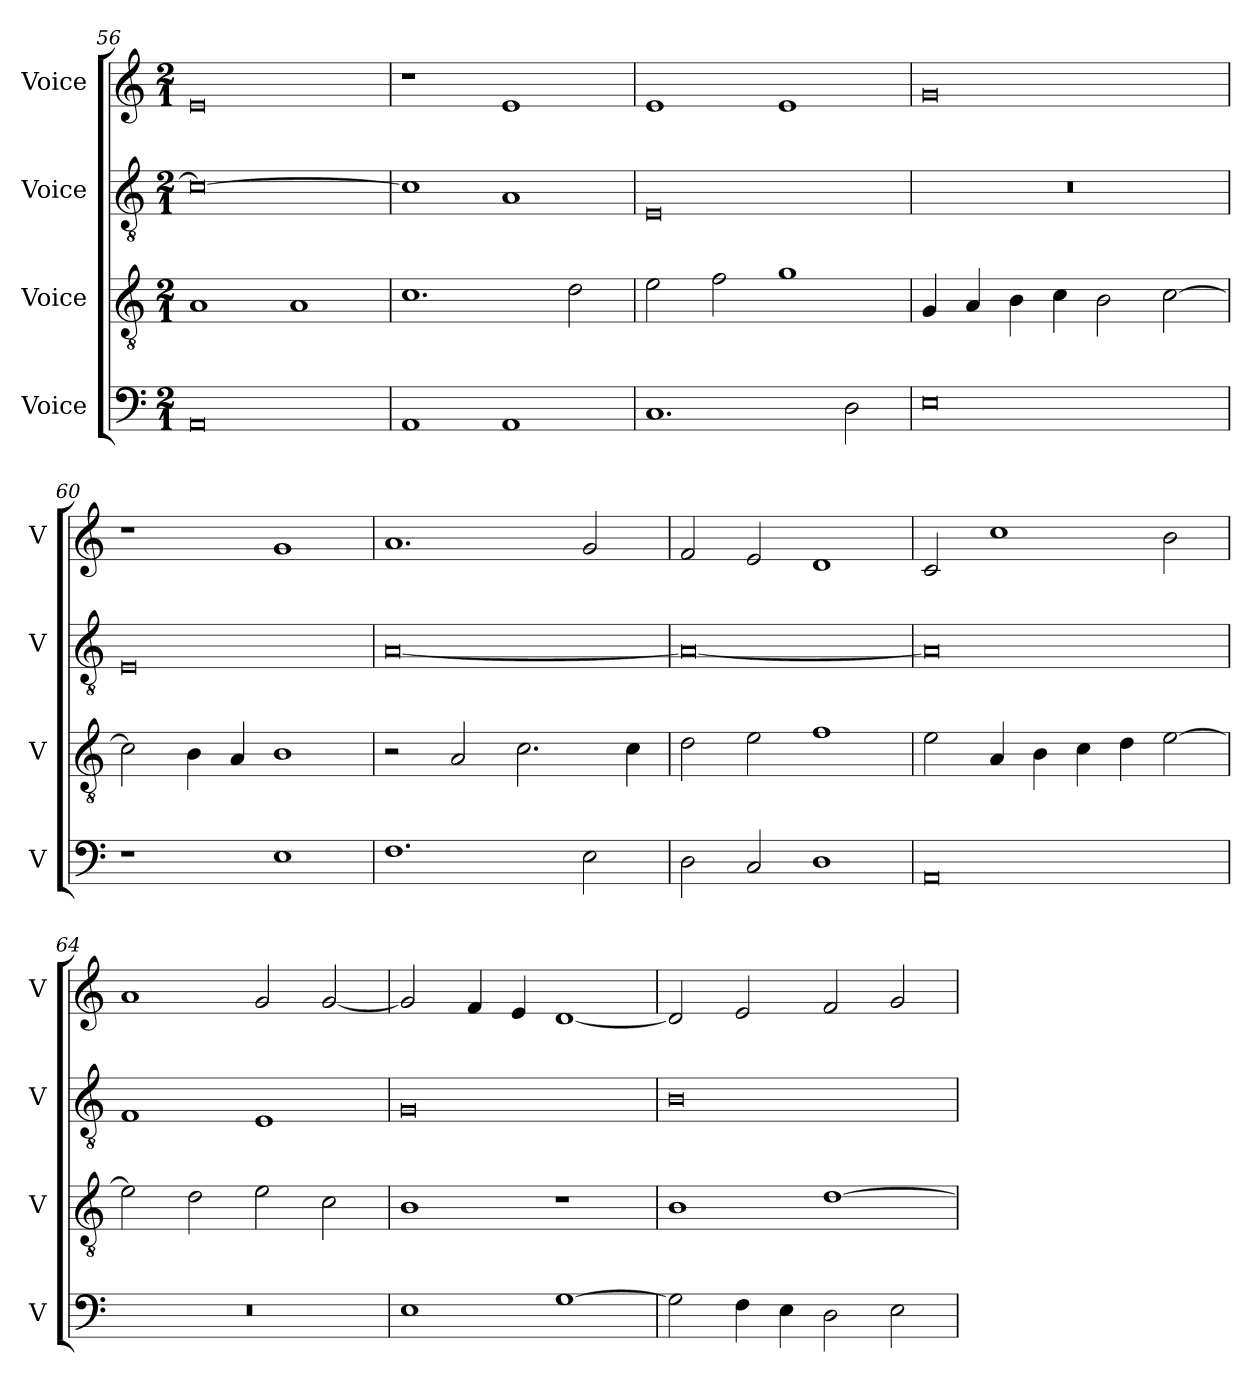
**kern	**kern	**kern	**kern
*part4	*part3	*part2	*part1
*staff4	*staff3	*staff2	*staff1
*I"Voice	*I"Voice	*I"Voice	*I"Voice
*I'V	*I'V	*I'V	*I'V
*clefF4	*clefGv2	*clefGv2	*clefG2
*k[]	*k[]	*k[]	*k[]
*M2/1	*M2/1	*M2/1	*M2/1
=56	=56	=56	=56
0AA	1A	0c_	0e
.	1A	.	.
=57	=57	=57	=57
1AA	1.c	1c]	1r
1AA	.	1A	1e
.	2d\	.	.
!!LO:LB:g=z
=58	=58	=58	=58
1.C	2e\	0E	1e
.	2f\	.	.
.	1g	.	1e
2D\	.	.	.
=59	=59	=59	=59
0E	4G/	0r	0g
.	4A/	.	.
.	4B\	.	.
.	4c\	.	.
.	2B\	.	.
.	[2c\	.	.
=60	=60	=60	=60
1r	2c\]	0E	1r
.	4B\	.	.
.	4A/	.	.
1E	1B	.	1g
=61	=61	=61	=61
1.F	2r	[0A	1.a
.	2A/	.	.
.	2.c\	.	.
2E\	.	.	2g/
.	4c\	.	.
!!LO:LB:g=z
=62	=62	=62	=62
2D\	2d\	0A_	2f/
2C/	2e\	.	2e/
1D	1f	.	1d
=63	=63	=63	=63
0AA	2e\	0A]	2c/
.	4A/	.	1cc
.	4B\	.	.
.	4c\	.	.
.	4d\	.	.
.	[2e\	.	2b\
=64	=64	=64	=64
0r	2e\]	1F	1a
.	2d\	.	.
.	2e\	1E	2g/
.	2c\	.	[2g/
=65	=65	=65	=65
1E	1B	0G	2g/]
.	.	.	4f/
.	.	.	4e/
[1G	1r	.	[1d
!!LO:LB:g=z
=66	=66	=66	=66
2G\]	1B	0B	2d/]
4F\	.	.	2e/
4E\	.	.	.
2D\	[1d	.	2f/
2E\	.	.	2g/
=	=	=	=
*-	*-	*-	*-
